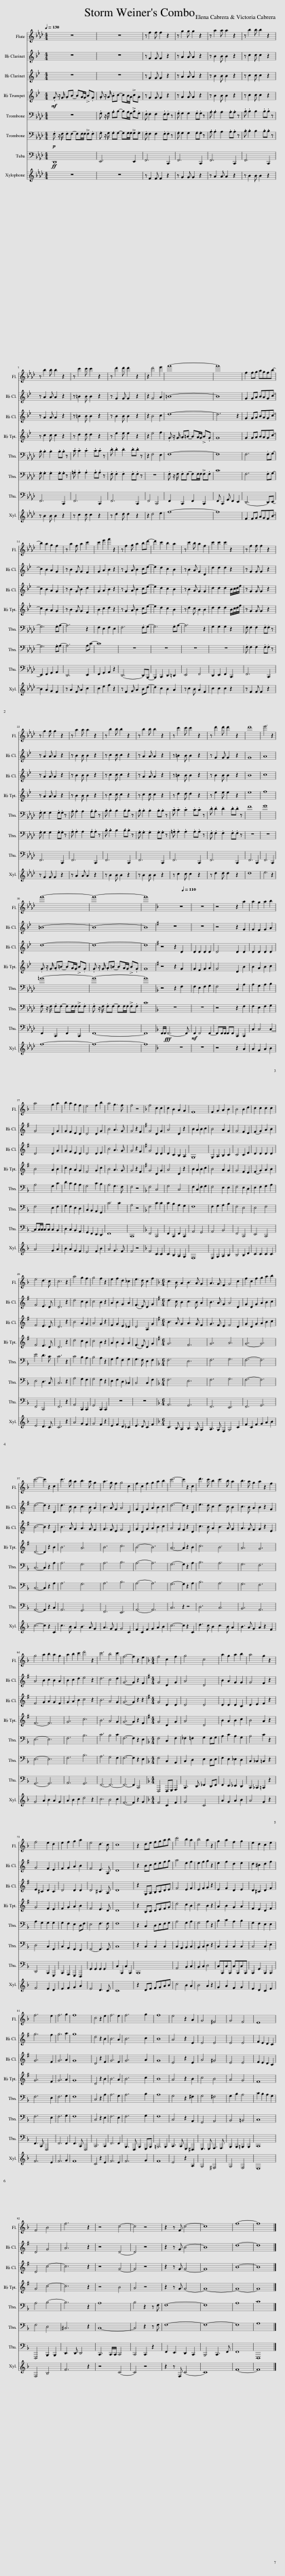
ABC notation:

X:1
%%score 1 2 3 4 5 6 7 8
L:1/8
Q:1/4=130
M:4/4
I:linebreak $
K:Ab
V:1 treble
V:2 treble transpose=-2
V:3 treble transpose=-2
V:4 treble transpose=-2
V:5 bass
V:6 bass
V:7 bass
V:8 treble transpose=12
V:1
 z8 | z8 | z f2 f f2 z2 | z g2 g g2 z2 | z a2 a a2 z2 | %5
 z b2 b b2 z2 |$ z b2 b b2 z2 | z c'2 c' c'2 z2 | z d'2 d' d'2 z2 | z2 d'4 e'2 | %10
 f'8- | f'8 | f2 fg agfb- |$ b2 a2 g2 f2 | z a2 f a2 c'2 | %15
 c'2 e'2 f'2 z2 | z f2 g a2 bd'- | d'2 c'2 b2 a2 | z c'2 b a2 f2 | c'2 c'2 c'2 z2 | %20
 z f2 f f2 z2 |$ z g2 g g2 z2 | z a2 a a2 z2 | z b2 b b2 z2 | z b2 b b2 z2 | %25
 z c'2 c' c'2 z2 | z d'2 d' d'2 z2 | d'8 | e'6 z2 |$ f'8- | %30
 f'8- | f'8 |[K:F] z8[Q:1/4=110] | z8 | z4 z2 a2 | %35
 a2 g2 a2 b2 |$ a4 g2 a2 | b2 a2 g2 f2 | e4 f2 b2 | a4 g3 f | %40
 f4 z4 |[K:F] f4 c2 c2 | c2 B2 A2 G2 | F8 | F2 G2 A2 B2 | %45
 B4 B2 d2 | c2 c2 c2 c2 |$ e4 d3 c | c6 z2 | a4 g2 f2 | %50
 g4 f2 z2 | e2 f2 d2 _c2 | e3 d c2 f2 |[K:F][M:6/4] c3 B A2 B3 A G2 | A3 G F2 G4 c2 | %55
 f2 c2 f2 g2 a2 b2 |$ c'6- c'2 z2 c2 | c'3 b a2 b3 a g2 | a3 g f2 g4 c2 | f2 c2 f2 g2 a2 b2 | %60
 c'6- c'2 z2 c2 | d'3 c' b2 c'3 b a2 | b3 a g2 a2 z2 f2 |$ g4 a2 b2 a2 g2 | a2 b2 c'2 d'4 z2 | %65
 c'6 b4 c'2 | f6- f2 z2 e2 |[K:F][M:4/4] f4 c2 f2 | g4 c4 | a2 g2 a2 b2 | %70
 a4 g2 z2 |$ f4 e2 d2 | e2 f2 g2 a2 | e4 d3 c | c8 | %75
 z2 de fgab | c'4 b2 a2 | b4 a2 z2 | g2 a2 f2 g2 | e2 d2 c2 e2 |$ %80
[K:F] f6 e2 | f6 g2 | f8 | c4 z2 e2 | f6 e2 | %85
 f6 g2 | f8 | e4 z2 A2 | G4 ^F4 | G4 F4 | %90
 E8 |$ F4 B4 | f6 z2 | z4 c4- | c4 z4 | %95
 z2 z F c4- | c8 | f8- | f8 |] %99
V:2
[K:Bb] z8 | z8 | z G2 G G2 z2 | z A2 A A2 z2 | z B2 B B2 z2 | %5
 z c2 c c2 z2 |$ z A2 A A2 z2 | z =B2 B B2 z2 | z G2 G G2 z2 | z2 G4 A2 | %10
 =B8- | B8 | G2 GA BAGc- |$ c2 B2 A2 G2 | z B2 G G2 F2 | %15
 G2 A2 B2 z2 | z G2 A B2 ce- | e2 d2 c2 B2 | z B2 A G2 D2 | d2 d2 d2 z2 | %20
 z G2 G G2 z2 |$ z A2 A A2 z2 | z B2 B B2 z2 | z c2 c c2 z2 | z A2 A A2 z2 | %25
 z =B2 B B2 z2 | z G2 G G2 z2 | G8 | A8 |$ =B8- | %30
 B8- | B8 |[K:G] z8 | z8 | z4 z2 G2 | %35
 G2 F2 G2 A2 |$ G4 D2 G2 | G2 F2 E2 D2 | D4 D2 G2 | B4 A3 G | %40
 G4 z2 F2 |[K:G] G4 D2 G2 | A4 D2 z2 | B2 A2 B2 c2 | B4 A2 G2 | %45
 G4 F2 E2 | (F2 G2) A2 B2 |$ F4 E3 D | D6 z2 | d4 c2 B2 | %50
 c4 B2 z2 | A2 B2 G2 A2 | (F3 E) D2 G2 |[K:G][M:6/4] d3 c B2 c3 B A2 | B3 A G2 A4 D2 | %55
 G2 D2 G2 A2 B2 c2 |$ d6- d2 z2 D2 | d3 c B2 c3 B A2 | B3 A G2 A4 D2 | G2 D2 G2 A2 B2 c2 | %60
 d6- d2 z2 D2 | e3 d c2 d3 c B2 | c3 B A2 B2 z2 G2 |$ A4 B2 c2 B2 A2 | B2 c2 d2 e4 z2 | %65
 d6 c4 d2 | G6- G2 z2 F2 |[K:G][M:4/4] G4 D2 G2 | A4 D4 | B2 A2 G2 G2 | %70
 G4 F2 z2 |$ G4 F2 E2 | F2 G2 A2 B2 | F4 E3 A, | D8 | %75
 z2 Bc defg | a4 e2 f2 | e2 f2 g2 z2 | e2 f2 d2 e2 | d2 ^c2 d2 f2 |$ %80
[K:G] g6 f2 | g6 a2 | g8 | d4 z2 B2 | B6 A2 | %85
 B6 c2 | B8 | A4 z2 E2 | E4 E4 | E4 E4 | %90
 F2 E2 D2 C2 |$ D4 G4 | A6 z2 | z4 D4- | D4 z4 | %95
 z2 z G B4- | B8 | d8- | d8 |] %99
V:3
[K:Bb] z8 | z8 | z G2 G G2 z2 | z A2 A A2 z2 | z B2 B B2 z2 | %5
 z c2 c c2 z2 |$ z A2 A A2 z2 | z =B2 B B2 z2 | z B2 B B2 z2 | z2 B4 c2 | %10
 d8- | d6 z2 | G2 GA BAGc- |$ c2 B2 A2 G2 | z B2 G B2 d2 | %15
 G2 A2 B2 z2 | z G2 A B2 ce- | e2 d2 c2 B2 | z B2 A G2 G2 | d2 d2 d2 B/c/d/f/ | %20
 z G2 G G2 z2 |$ z A2 A A2 z2 | z B2 B B2 z2 | z c2 c c2 z2 | z A2 A A2 z2 | %25
 z =B2 B B2 z2 | z B2 B B2 z2 | B8 | c8 |$ d8- | %30
 d8- | d8 |[K:G] z4 z2 D2 | D2 D2 D2 D2 | D4 D2 D2 | %35
 D2 D2 D2 D2 |$ D4 D2 G2 | G2 F2 E2 D2 | D4 D2 E2 | B4 A3 G | %40
 G4 z2 F2 |[K:G] G4 D2 D2 | D2 C2 B,2 A,2 | G,8 | G,2 A,2 B,2 C2 | %45
 C4 C2 E2 | D2 D2 D2 D2 |$ F4 E3 D | D6 z2 | B4 A2 G2 | %50
 A4 G2 z2 | F2 G2 E2 _D2 | D4 A,2 G2 |[K:G][M:6/4] B3 A G2 A3 G F2 | G3 F E2 F4 D2 | %55
 G2 D2 G2 A2 B2 c2 |$ B6- B2 z2 D2 | B3 A G2 A3 G F2 | G3 F E2 F4 D2 | G2 D2 G2 A2 B2 c2 | %60
 A4 G2 F2 z2 D2 | c3 B A2 B3 A G2 | A3 G F2 G2 z2 E2 |$ F4 G2 A2 G2 F2 | G2 A2 B2 c4 z2 | %65
 B6 A4 G2 | G6- G2 z2 z2 |[K:G][M:4/4] G4 D2 D2 | D4 D4 | D2 D2 D2 C2 | %70
 D2 E2 F2 z2 |$ E2 ^C2 D2 C2 | D4 D2 D2 | D4 ^C3 A, | D8 | %75
 z2 G,A, B,CDE | F4 E2 F2 | E2 F2 G2 z2 | E2 F2 D2 E2 | D2 ^C2 D2 F2 |$ %80
[K:G] G6 F2 | G6 A2 | G8 | D4 z2 F2 | G6 F2 | %85
 G6 A2 | G8 | E4 z2 E2 | A4 ^G4 | E4 E4 | %90
 F2 E2 D2 C2 |$ D4 c4- | c6 z2 | z4 G4- | G4 z4 | %95
 z2 z G G4- | G8 | B8- | B8 |] %99
V:4
[K:Bb]!mf! .G z/ G/ .AB- BA/G/ !>!B.G | .A z/ A/ .Bc- cB/A/ !>!c.A | z G2 G G2 z2 | z A2 A A2 z2 | z B2 B B2 z2 | %5
 z c2 c c2 z2 |$ z c2 c c2 z2 | z d2 d d2 z2 | z e2 e e2 z2 | z2 e4 f2 | %10
 .G z/ G/ .A=B- BA/G/ !>!B.G | G8 | G2 GA BAGc- |$ c2 B2 A2 G2 | z B2 G G2 F2 | %15
 B2 c2 d2 z2 | z G2 A B2 ce- | e2 d2 c2 B2 | z d2 c B2 B2 | d2 d2 d2 B/c/d/f/ | %20
 z G2 G G2 z2 |$ z A2 A A2 z2 | z B2 B B2 z2 | z c2 c c2 z2 | z c2 c c2 z2 | %25
 z d2 d d2 z2 | z e2 e e2 z2 | e8 | f8 |$ .G z/ G/ .A=B- BA/G/ !>!B.G | %30
 .G z/ G/ .A=B- BA/G/ !>!B.G | G8 |[K:G] z4 z2 G2 | G2 F2 G2 A2 | G4 D2 B2 | %35
 B2 A2 B2 c2 |$ B4 A2 B2 | c2 B2 A2 G2 | F4 G2 c2 | B4 A3 G | %40
 G4 z2 F2 |[K:G] G4 D2 G2 | A4 D2 z2 | B2 A2 B2 c2 | B4 A2 G2 | %45
 G4 F2 E2 | (F2 G2) A2 B2 |$ F4 E3 D | D6 z2 | d4 c2 B2 | %50
 c4 B2 z2 | A2 B2 G2 A2 | (F3 E) D2 G2 |[K:G][M:6/4] G6 F6 | G6 A6 | %55
 G6- G6 |$ D6- D2 z2 B2 | B6 A6 | B6 c6 | B6- B6 | %60
 A6- A2 z2 B2 | c6 B6 | A6 G6 |$ F6- F6 | G6 c6 | %65
 B6 A4 G2 | G6- G2 z2 F2 |[K:G][M:4/4] G4 D2 G2 | A4 D4 | B2 A2 B2 c2 | %70
 B4 A2 z2 |$ G4 F2 E2 | F2 G2 A2 B2 | F4 E3 D | D8 | %75
 z2 B,C DEFG | d4 c2 B2 | c4 B2 z2 | A2 B2 G2 A2 | F2 E2 D2 F2 |$ %80
[K:G] G6 F2 | G6 A2 | G8 | D4 z2 B2 | B6 A2 | %85
 B6 c2 | B8 | A4 z2 B2 | c4 B4 | A4 G4 | %90
 F8 |$ G4 c4- | c6 z2 | z4 B4 | A4 z4 | %95
 z2 z G G4- | G8- | G8- | G8 |] %99
V:5
 z8 | .G, z/ G,/ .A,B,- B,A,/G,/ !>!B,.G, | .F, F,2 F,2 .F,.F, z | .G, G,2 G,2 .G,.G, z | .A, .A,2 A,2 .A,.A, z | %5
 .B, .B,2 B,2 .B,.B, z |$ .B, .B,2 .B,2 .B,.B, z | .C .C2 .C2 .C.C z | .D .D2 .D2 .D.D z | z2 F,4 E,2 | %10
 F,8- | F,8 | F,6 .F,G,- |$ G,6 .G,A,- | A,6 z2 | %15
 F,2 E,2 F,2 E,2 | F,6 .F,G,- | G,6 .G,A,- | A,6 z2 | G,2 G,2 G,2 z2 | %20
 .F, F,2 F,2 .F,.F, z |$ .G, G,2 G,2 .G,.G, z | .A, .A,2 A,2 .A,.A, z | .B, .B,2 B,2 .B,.B, z | .B, .B,2 .B,2 .B,.B, z | %25
 .C .C2 .C2 .C.C z | .D .D2 .D2 .D.D z | F8 | G8 |$ =A8- | %30
 A8- | A8 |[K:F] z4 z2 F,2 | F,2 E,2 F,2 G,2 | F,4 C,2 A,2 | %35
 A,2 G,2 A,2 B,2 |$ A,4 G,2 C2 | D2 C2 B,2 A,2 | G,4 C2 B,2 | A,4 G,3 F, | %40
 F,4 z4 |[K:F] F,4 C,4 | G,4 C,4 | F,2 C,2 F,2 G,2 | F,4 E,2 E,2 | %45
 F,4 E,2 D,2 | E,2 F,2 G,2 A,2 |$ E4 D3 C | C6 z2 | C4 B,2 A,2 | %50
 B,4 A,2 z2 | G,2 A,2 F,2 G,2 | G,3 F, E,2 F,2 |[K:F][M:6/4] F,6 E,6 | F,6 G,6 | %55
 F,6- F,6 |$ C,6- C,2 z2 A,2 | A,6 G,6 | A,6 B,6 | A,6- A,6 | %60
 G,6- G,2 z2 A,2 | B,6 A,6 | G,6 F,6 |$ E,6- E,6 | F,6 B,6 | %65
 C6 B,4 C2 | F,6- F,2 z2 E,2 |[K:F][M:4/4] F,4 C,2 F,2 | _F,2 =F,2 G,2 F,G, | A,2 C2 A,2 G,2 | %70
 A,4 C2 z2 |$ A,2 G,2 G,2 G,2 | G,2 F,2 E,2 D,F, | E,4 F,3 F, | F,8 | %75
 z2 C,2 D,E,F,G, | A,4 G,2 A,2 | G,4 A,2 z2 | B,2 C2 A,2 B,2 | G,2 F,2 E,2 E,2 |$ %80
[K:F] F,6 E,2 | F,6 G,2 | F,8 | C,4 z2 A,2 | A,6 G,2 | %85
 A,6 B,2 | A,8 | G,4 z2 ^F,2 | G,4 ^F,4 | G,2 B,2 A,4 | %90
 C2 B,2 A,2 G,2 |$ A,4 B,4- | B,6 z2 | A,8 | B,4 z2 z F, | %95
 F,8- | F,8 | A,8 | C8 |] %99
V:6
!p! .F, z/ F,/ .F,F,- F,F,/F,/ !>!F,.F, | .G, z/ G,/ .G,G,- G,G,/G,/ !>!G,.G, | .F, F,2 F,2 .F,.F, z | .G, G,2 G,2 .G,.G, z | .A, .A,2 A,2 .A,.A, z | %5
 .B, .B,2 B,2 .B,.B, z |$ .G, .G,2 .G,2 .G,.G, z | .=A, .A,2 .A,2 .A,.A, z | .F, .F,2 .F,2 .F,.F, z | z8 | %10
 .F, z/ F,/ .F,F,- F,F,/F,/ !>!F,.F, | C8 | F,6 .F,G,- |$ G,6 .G,A,- | A,6 A,C- | %15
 C8 | z8 | z8 | z8 | z8 | %20
 .F, F,2 F,2 .F,.F, z |$ .G, G,2 G,2 .G,.G, z | .A, .A,2 A,2 .A,.A, z | .B, .B,2 B,2 .B,.B, z | .G, .G,2 .G,2 .G,.G, z | %25
 .=A, .A,2 .A,2 .A,.A, z | .F, .F,2 .F,2 .F,.F, z | z8 | z8 |$ .F, z/ F,/ .F,F,- F,F,/F,/ !>!F,.F, | %30
 .F, z/ F,/ .F,F,- F,F,/F,/ !>!F,.F, | C8 |[K:F] z8 | z8 | z4 z2 F,2 | %35
 F,2 E,2 F,2 G,2 |$ F,4 E,2 F,2 | G,2 F,2 E,2 D,2 | C,2 B,,2 A,,2 G,,2 | C6 C2 | %40
 A,4 z4 |[K:F] F,4 C2 C2 | C2 B,2 A,2 G,2 | F,8 | F,2 G,2 A,2 B,2 | %45
 F,4 E,4 | E,4 F,4 |$ E,4 D,3 C, | C,6 z2 | A,4 G,2 F,2 | %50
 G,4 F,2 z2 | E,2 F,2 D,2 _C,2 | C,4 C,2 F,2 |[K:F][M:6/4] F,6 E,6 | F,6 G,6 | %55
 F,6- F,6 |$ C,6- C,2 z2 A,2 | A,6 G,6 | A,6 B,6 | A,6- A,6 | %60
 G,6- G,2 z2 A,2 | B,6 A,6 | G,6 F,6 |$ E,6- E,6 | F,6 B,6 | %65
 A,6 G,4 F,2 | F,6- F,2 z2 E,2 |[K:F][M:4/4] F,4 C,2 A,,2 | C,2 D,2 E,2 D,E, | F,2 E,2 _E,2 D,2 | %70
 C,2 _C,2 =C,2 z2 |$ D,4 C,2 G,,2 | C,2 A,,2 G,,2 F,,2 | G,,4- G,,3 G,, | C,8 | %75
 z2 C,2 C,2 C,2 | C,2 A,,2 B,,2 C,2 | B,,2 C,2 D,2 z2 | C,2 C,2 C,2 C,2 | C,4 C,2 E,2 |$ %80
[K:F] F,6 E,2 | F,6 G,2 | F,8 | C,4 z2 E,2 | F,6 E,2 | %85
 F,6 G,2 | F,8 | C,4 z2 A,,2 | G,,4 A,,4 | B,,4 =B,,4 | %90
 C,8 |$ F,4 D,4 | ^C,6 z2 | C,8- | C,4 z2 z F, | %95
 F,8- | F,8- | F,8 | A,8 |] %99
V:7
!ff! D,,8 | E,,6 E,,2 | F,,6 C,,2 | F,,6 C,,2 | F,,6 C,,2 | %5
 F,,6 C,,2 |$ F,,6 C,,2 | F,,6 C,,2 | F,,6 C,,2 | F,,4 C,,4 | %10
 F,,2 C,,2 F,,2 C,,2 | F,, C,,2 G,, F,,2 E,,2 | D,,6- D,,E,,- |$ E,,2 F,,2 G,,2 A,,2 | D,,6 E,,2 | %15
 F,,2 G,,2 A,,2 z2 | D,,6- D,,B,,,- | B,,,2 C,,2 D,,2 =D,,2 | E,,4 F,,4 | D,,2 E,,2 F,,2 C,,2 | %20
 F,,6 C,,2 |$ F,,6 C,,2 | F,,6 C,,2 | F,,6 C,,2 | F,,6 C,,2 | %25
 F,,6 C,,2 | F,,6 C,,2 | F,,6 C,,2 | F,,6 C,,2 |$ F,,2 C,,2 F,,2 C,,2 | %30
 F,,8- | F,,8 |[K:F] F,,/F,,/!fff! F,,6- F,, |!mf! F,,2 F,,4 F,,2- | F,,F,,/F,,/ F,,F,, C,,2 C,,2 | %35
 C,2 C,4 C,2- |$ C,C,/C,/ C,C, C,2 B,,2 | D,2 C,2 B,,2 A,,2 | G,,2 F,,2 E,,2 D,,2 | F,,8 | %40
 C,,8 |[K:F] F,,4 C,,4 | F,,2 C,,2 F,,2 C,,2 | A,,4 G,,4 | A,,4 B,,4 | %45
 F,,4 C,,4 | E,,4 C,,4 |$ F,,4 C,,4 | F,,6 z2 | A,,4 C,,2 C,,2 | %50
 G,,4 C,,2 C,,2 | z8 | z8 |[K:F][M:6/4] A,,6 G,,6 | F,,6 E,,6 | %55
 F,,6 G,,6 |$ A,,6- A,,2 z2 C,2 | A,,6 G,,6 | F,,6 E,,6 | A,,6- A,,6 | %60
 C,6 z2 z4 | D,6 C,6 | B,,6 A,,6 |$ G,,6- G,,6 | A,,6 G,,6 | %65
 F,,6- F,,6- | F,,6- F,,2 C,,4 |[K:F][M:4/4] F,,,4 F,,,G,,, A,,,2 | C,,3 D,, _F,,2 D,,F,, | F,,2 E,,2 _E,,2 D,,2 | %70
 C,,2 _C,,2 =C,,2 z2 |$ D,,4 C,,2 G,,,2 | C,,2 A,,,2 G,,,2 F,,,2 | G,,2 G,,2 G,,2 G,,2 | C,2 C,,2 C,2 C,,2 | %75
 C,,8 | A,,4 B,,2 C,2 | B,,2 C,2 D,4 | C,C,,C,C,, C,C,,C,C,, | C,,2 G,,2 C,,2 C,,2 |$ %80
[K:F] F,,3 C,, F,,,4 | F,,6 F,,2 | F,,3 C,, F,,,4 | C,,6 C,,2 | F,,6 F,,2 | %85
 B,,,3 F,,, B,,,2 G,,,B,,, | =B,,,6 B,,,2 | C,,3 C,, G,,,2 ^F,,,2 | G,,,3 G,,, A,,,3 A,,, | B,,,2 B,,,2 =B,,,2 B,,,2 | %90
 C,,8 |$ F,,,4 B,,,2 B,,,2 | D,,3 D,, D,,4 | C,,3 C,,/C,,/ C,,4 | C,,4 C,,2 z2 | %95
 F,,2 E,,2 D,,2 C,,2 | B,,,4 C,,3 F,, | F,,8 | F,,,8 |] %99
V:8
 z8 | z8 | z F2 F F2 z2 | z G2 G G2 z2 | z A2 A A2 z2 | %5
 z B2 B B2 z2 |$ z B2 B B2 z2 | z c2 c c2 z2 | z d2 d d2 z2 | z2 d4 e2 | %10
 f8- | f8 | F2 FG AGFB- |$ B2 A2 G2 F2 | z A2 F A2 c2 | %15
 c2 e2 f2 z2 | z F2 G A2 Bd- | d2 c2 B2 A2 | z c2 B A2 F2 | c2 c2 c2 z2 | %20
 z F2 F F2 z2 |$ z G2 G G2 z2 | z A2 A A2 z2 | z B2 B B2 z2 | z B2 B B2 z2 | %25
 z c2 c c2 z2 | z d2 d d2 z2 | d8 | e6 z2 |$ f8- | %30
 f8- | f8 |[K:F] z8 | z8 | z4 z2 A2 | %35
 A2 G2 A2 B2 |$ A4 G2 A2 | B2 A2 G2 F2 | E4 F2 B2 | A4 G3 F | %40
 F4 z4 |[K:F] F4 C2 C2 | C2 B,2 A,2 G,2 | F,8 | F,2 G,2 A,2 B,2 | %45
 B,4 B,2 D2 | C2 C2 C2 C2 |$ E4 D3 C | C6 z2 | A4 G2 F2 | %50
 G4 F2 z2 | E2 F2 D2 _C2 | E3 D C2 F2 |[K:F][M:6/4] C3 B, A,2 B,3 A, G,2 | A,3 G, F,2 G,4 C2 | %55
 F2 C2 F2 G2 A2 B2 |$ c6- c2 z2 C2 | c3 B A2 B3 A G2 | A3 G F2 G4 C2 | F2 C2 F2 G2 A2 B2 | %60
 c6- c2 z2 C2 | d3 c B2 c3 B A2 | B3 A G2 A2 z2 F2 |$ G4 A2 B2 A2 G2 | A2 B2 c2 d4 z2 | %65
 c6 B4 c2 | F6- F2 z2 G2 |[K:F][M:4/4] F4 C2 F2 | G4 C4 | A2 G2 A2 B2 | %70
 A4 G2 z2 |$ F4 E2 D2 | E2 F2 G2 A2 | E4 D3 C | C8 | %75
 z2 DE FGAB | c4 B2 A2 | B4 A2 z2 | G2 A2 F2 G2 | E2 D2 C2 E2 |$ %80
[K:F] F6 E2 | F6 G2 | F8 | C4 z2 E2 | F6 E2 | %85
 F6 G2 | F8 | E4 z2 A,2 | G,4 ^F,4 | G,4 F,4 | %90
 E,8 |$ F,4 B,4 | F6 z2 | z4 C4- | C4 z4 | %95
 z2 z F, C4- | C8 | F8- | F8 |] %99
